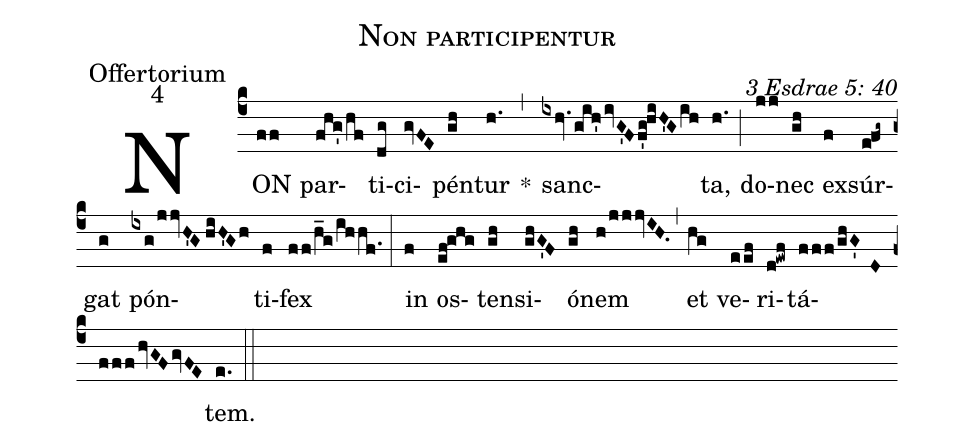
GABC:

name: Non participentur;
office-part: Offertorium;
mode: 4;
commentary: 3 Esdrae 5: 40;
%%
(c4) NON(ff) par(fhg'/hf)ti(dg)ci(gvFE)pén(gh)tur(h.) *(,) sanc(ixhv.gih'ivG'Ff'g!hiH'Gih)ta,(h.) (;) do(jj)nec(gh) ex(f)súr(e!fg~)gat(g) pón(ixg/jjvH'G//hiH'Gh)ti(f)fex(ff/h_g/ihhf.) (:)
in(f) os(ef!ghg)ten(gh)si(ghG'F)ó(gh)nem(h/jjjvIH.) (,) et(hg) ve(eef)ri(d!ewf)tá(fff/ghG'DfffhvGFgvFE)tem.(e.) (::)
